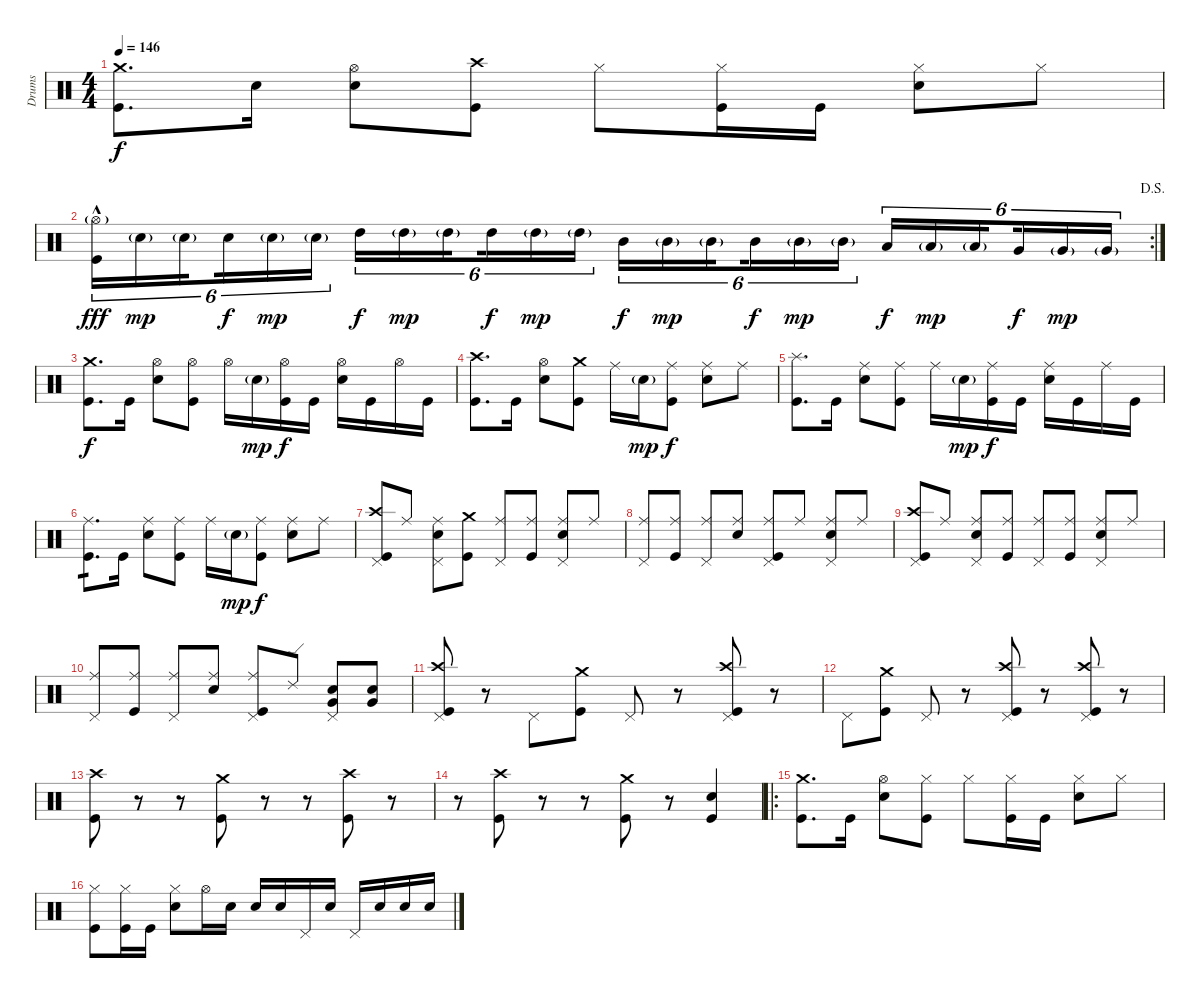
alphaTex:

\track ("Drums" "Drums") {instrument percussion}
\staff {score}
\articulation defaults
\ts (4 4)
\tempo 146
\clef neutral
\ks c
("Crash medium (hit)" "Kick (hit)").8{d dy f} "Electric Snare (hit)".16 ("Hi-Hat (open)" "Electric Snare (hit)").8 ("Crash high (hit)" "Kick (hit)").8 "Hi-Hat (closed)".8 ("Hi-Hat (closed)" "Kick (hit)").16 "Kick (hit)".16 ("Hi-Hat (closed)" "Electric Snare (hit)").8 "Hi-Hat (closed)".8 |
\rc 2
\jump dalsegno
("Hi-Hat (open)"{g} "Kick (hit)"{hac}).16{tu (6 4) dy fff} "Electric Snare (hit)"{g}.16{tu (6 4) dy mp} "Electric Snare (hit)"{g}.16{tu (6 4) beam splitsecondary} "Electric Snare (hit)".16{tu (6 4) dy f} "Electric Snare (hit)"{g}.16{tu (6 4) dy mp} "Electric Snare (hit)"{g}.16{tu (6 4)} "High Tom (hit)".16{tu (6 4) dy f} "High Tom (hit)"{g}.16{tu (6 4) dy mp} "High Tom (hit)"{g}.16{tu (6 4) beam splitsecondary} "High Tom (hit)".16{tu (6 4) dy f} "High Tom (hit)"{g}.16{tu (6 4) dy mp} "High Tom (hit)"{g}.16{tu (6 4)} "Mid Tom (hit)".16{tu (6 4) dy f} "Mid Tom (hit)"{g}.16{tu (6 4) dy mp} "Mid Tom (hit)"{g}.16{tu (6 4) beam splitsecondary} "Mid Tom (hit)".16{tu (6 4) dy f} "Mid Tom (hit)"{g}.16{tu (6 4) dy mp} "Mid Tom (hit)"{g}.16{tu (6 4)} "Low Tom (hit)".16{tu (6 4) dy f} "Low Tom (hit)"{g}.16{tu (6 4) dy mp} "Low Tom (hit)"{g}.16{tu (6 4) beam splitsecondary} "Very Low Tom (hit)".16{tu (6 4) dy f} "Very Low Tom (hit)"{g}.16{tu (6 4) dy mp} "Very Low Tom (hit)"{g}.16{tu (6 4)} |
("Crash medium (hit)" "Kick (hit)").8{d dy f} "Kick (hit)".16 ("Hi-Hat (open)" "Electric Snare (hit)").8 ("Hi-Hat (open)" "Kick (hit)").8 "Hi-Hat (open)".16 "Electric Snare (hit)"{g}.16{dy mp} ("Hi-Hat (open)" "Kick (hit)").16{dy f} "Kick (hit)".16 ("Hi-Hat (open)" "Electric Snare (hit)").16 "Kick (hit)".16 "Hi-Hat (open)".16 "Kick (hit)".16 |
("Crash high (hit)" "Kick (hit)").8{d} "Kick (hit)".16 ("Hi-Hat (open)" "Electric Snare (hit)").8 ("Crash medium (hit)" "Kick (hit)").8 "Ride (middle)".16 "Electric Snare (hit)"{g}.16{dy mp} ("Ride (middle)" "Kick (hit)").8{dy f} ("Ride (middle)" "Electric Snare (hit)").8 "Ride (middle)".8 |
("Splash (hit)" "Kick (hit)").8{d} "Kick (hit)".16 ("Ride (middle)" "Electric Snare (hit)").8 ("Ride (middle)" "Kick (hit)").8 "Ride (middle)".16 "Electric Snare (hit)"{g}.16{dy mp} ("Ride (middle)" "Kick (hit)").16{dy f} "Kick (hit)".16 ("Ride (middle)" "Electric Snare (hit)").16 "Kick (hit)".16 "Ride (middle)".16 "Kick (hit)".16 |
("Ride (middle)" "Kick (hit)").8{d tp 1} "Kick (hit)".16 ("Ride (middle)" "Electric Snare (hit)").8 ("Ride (middle)" "Kick (hit)").8 "Ride (middle)".16 "Electric Snare (hit)"{g}.16{dy mp} ("Ride (middle)" "Kick (hit)").8{dy f} ("Ride (middle)" "Electric Snare (hit)").8 "Ride (middle)".8 |
("Crash high (hit)" "Pedal Hi-Hat (hit)" "Kick (hit)").8 "Ride (middle)".8 ("Ride (middle)" "Pedal Hi-Hat (hit)" "Electric Snare (hit)").8 ("Crash medium (hit)" "Kick (hit)").8 ("Ride (middle)" "Pedal Hi-Hat (hit)").8 ("Ride (middle)" "Kick (hit)").8 ("Ride (middle)" "Pedal Hi-Hat (hit)" "Electric Snare (hit)").8 "Ride (middle)".8 |
("Ride (middle)" "Pedal Hi-Hat (hit)").8 ("Ride (middle)" "Kick (hit)").8 ("Ride (middle)" "Pedal Hi-Hat (hit)").8 ("Ride (middle)" "Electric Snare (hit)").8 ("Ride (middle)" "Pedal Hi-Hat (hit)" "Kick (hit)").8 "Ride (middle)".8 ("Ride (middle)" "Pedal Hi-Hat (hit)" "Electric Snare (hit)").8 "Ride (middle)".8 |
("Crash high (hit)" "Pedal Hi-Hat (hit)" "Kick (hit)").8 "Ride (middle)".8 ("Ride (middle)" "Pedal Hi-Hat (hit)" "Electric Snare (hit)").8 ("Ride (middle)" "Kick (hit)").8 ("Ride (middle)" "Pedal Hi-Hat (hit)").8 ("Ride (middle)" "Kick (hit)").8 ("Ride (middle)" "Pedal Hi-Hat (hit)" "Electric Snare (hit)").8 "Ride (middle)".8 |
("Ride (middle)" "Pedal Hi-Hat (hit)").8 ("Ride (middle)" "Kick (hit)").8 ("Ride (middle)" "Pedal Hi-Hat (hit)").8 ("Ride (middle)" "Electric Snare (hit)").8 ("Ride (middle)" "Pedal Hi-Hat (hit)" "Kick (hit)").8 "Ride (edge) 2".8 ("Electric Snare (hit)" "Very Low Tom (hit)" "Pedal Hi-Hat (hit)").8 ("Electric Snare (hit)" "Very Low Tom (hit)").8 |
("Crash high (hit)" "Pedal Hi-Hat (hit)" "Kick (hit)").8 r.8 "Pedal Hi-Hat (hit)".8 ("Crash medium (hit)" "Kick (hit)").8 "Pedal Hi-Hat (hit)".8 r.8 ("Crash high (hit)" "Pedal Hi-Hat (hit)" "Kick (hit)").8 r.8 |
"Pedal Hi-Hat (hit)".8 ("Crash medium (hit)" "Kick (hit)").8 "Pedal Hi-Hat (hit)".8 r.8 ("Crash high (hit)" "Pedal Hi-Hat (hit)" "Kick (hit)").8 r.8 ("Crash high (hit)" "Pedal Hi-Hat (hit)" "Kick (hit)").8 r.8 |
("Crash high (hit)" "Kick (hit)").8 r.8 r.8 ("Crash medium (hit)" "Kick (hit)").8 r.8 r.8 ("Crash high (hit)" "Kick (hit)").8 r.8 |
r.8 ("Crash high (hit)" "Kick (hit)").8 r.8 r.8 ("Crash medium (hit)" "Kick (hit)").8 r.8 ("Electric Snare (hit)" "Kick (hit)").4 |
\ro
("Crash medium (hit)" "Kick (hit)").8{d} "Kick (hit)".16 ("Hi-Hat (open)" "Electric Snare (hit)").8 ("Hi-Hat (closed)" "Kick (hit)").8 "Hi-Hat (closed)".8 ("Hi-Hat (closed)" "Kick (hit)").16 "Kick (hit)".16 ("Hi-Hat (closed)" "Electric Snare (hit)").8 "Hi-Hat (closed)".8 |
("Hi-Hat (closed)" "Kick (hit)").8 ("Hi-Hat (closed)" "Kick (hit)").16 "Kick (hit)".16 ("Hi-Hat (closed)" "Electric Snare (hit)").8 "Hi-Hat (open)".16 "Electric Snare (hit)".16 "Electric Snare (hit)".16 "Electric Snare (hit)".16 "Pedal Hi-Hat (hit)".16 "Electric Snare (hit)".16 "Pedal Hi-Hat (hit)".16 "Electric Snare (hit)".16 "Electric Snare (hit)".16 "Electric Snare (hit)".16
